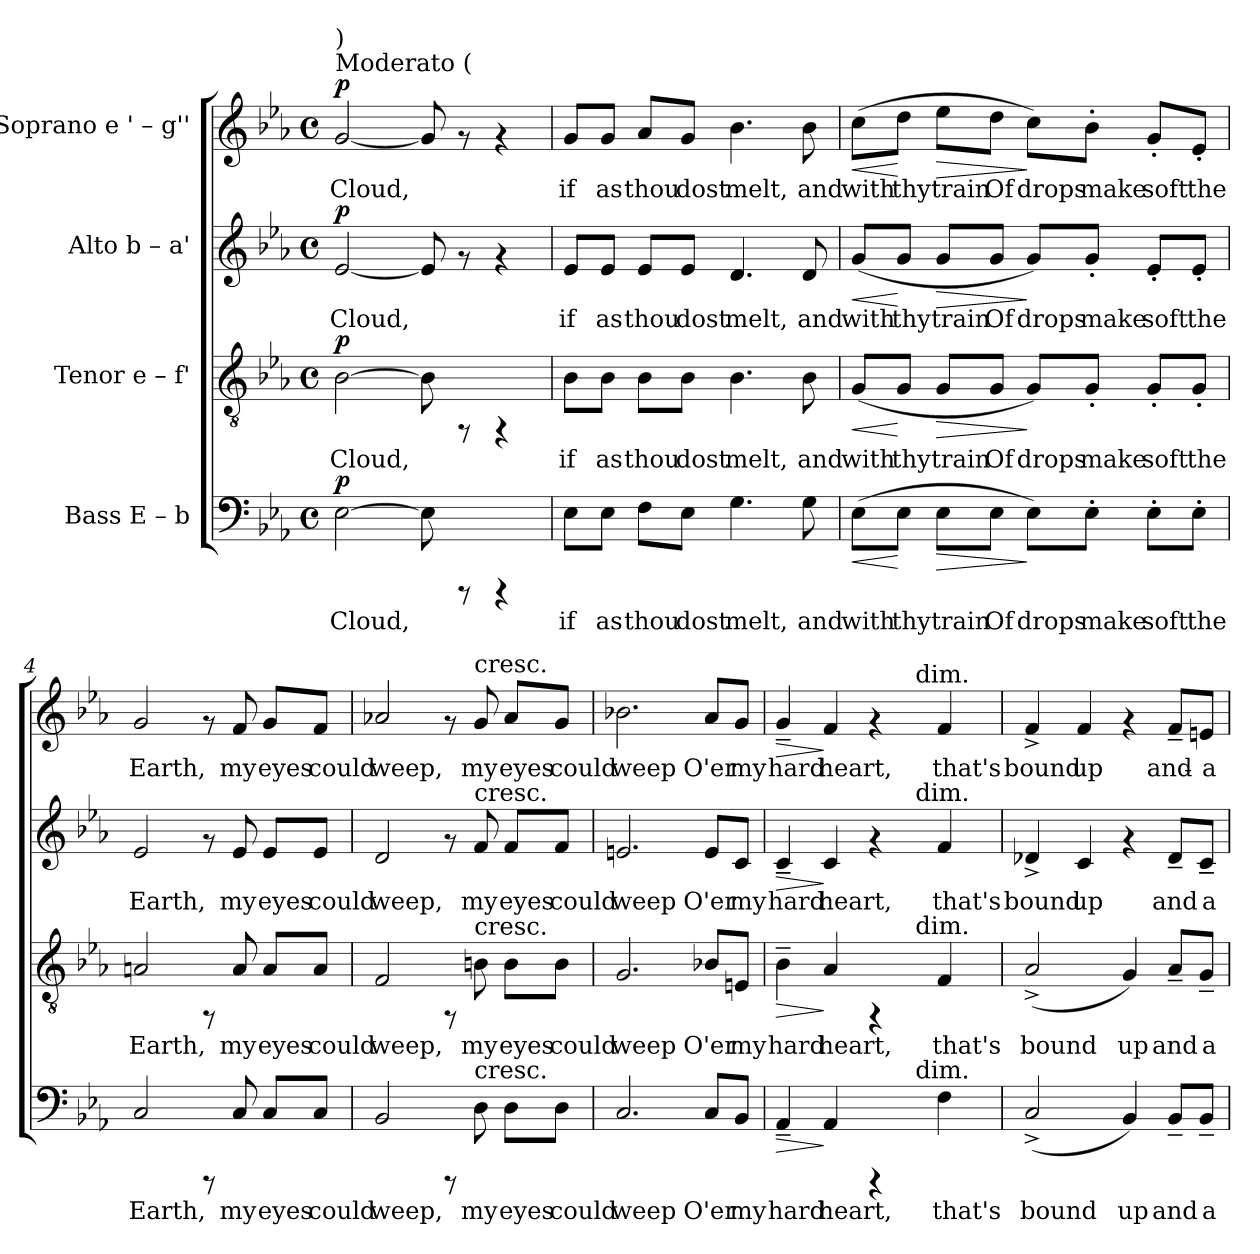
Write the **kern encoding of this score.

**kern	**text	**dynam	**kern	**text	**dynam	**kern	**text	**dynam	**kern	**text	**dynam
*part4	*part4	*part4	*part3	*part3	*part3	*part2	*part2	*part2	*part1	*part1	*part1
*staff4	*staff4	*staff4	*staff3	*staff3	*staff3	*staff2	*staff2	*staff2	*staff1	*staff1	*staff1
*I"Bass  E – b	*	*	*I"Tenor  e – f'	*	*	*I"Alto  b – a'	*	*	*I"Soprano  e ' – g''	*	*
!!LO:PB:g=z
*stria5	*	*	*stria5	*	*	*stria5	*	*	*stria5	*	*
*clefF4	*	*	*clefGv2	*	*	*clefG2	*	*	*clefG2	*	*
*k[b-e-a-]	*	*	*k[b-e-a-]	*	*	*k[b-e-a-]	*	*	*k[b-e-a-]	*	*
*E-:	*	*	*E-:	*	*	*E-:	*	*	*E-:	*	*
*M4/4	*	*	*M4/4	*	*	*M4/4	*	*	*M4/4	*	*
*met(c)	*	*	*met(c)	*	*	*met(c)	*	*	*met(c)	*	*
*MM60	*	*	*MM60	*	*	*MM60	*	*	*MM60	*	*
=1	=1	=1	=1	=1	=1	=1	=1	=1	=1	=1	=1
!	!	!	!	!	!	!	!	!	!LO:TX:a:t=Moderato (	!	!
!	!	!	!	!	!	!	!	!	!LO:TX:a:t=)	!	!
!	!LO:LY:b	!LO:DY:a	!	!LO:LY:b	!LO:DY:a	!	!LO:LY:b	!LO:DY:a	!	!LO:LY:b	!LO:DY:a
[>2E-\	Cloud,	p	[>2B-\	Cloud,	p	[<2e-/	Cloud,	p	[<2g/	Cloud,	p
!	!LO:LY:b	!	!	!LO:LY:b	!	!	!LO:LY:b	!	!	!LO:LY:b	!
8E-\]	.	.	8B-\]	.	.	8e-/]	.	.	8g/]	.	.
8rCCC	.	.	8rFF	.	.	8rf	.	.	8rf	.	.
4rCCC	.	.	4rFF	.	.	4rf	.	.	4rf	.	.
=2	=2	=2	=2	=2	=2	=2	=2	=2	=2	=2	=2
!	!LO:LY:b	!	!	!LO:LY:b	!	!	!LO:LY:b	!	!	!LO:LY:b	!
8E-\L	if	.	8B-\L	if	.	8e-/L	if	.	8g/L	if	.
!	!LO:LY:b	!	!	!LO:LY:b	!	!	!LO:LY:b	!	!	!LO:LY:b	!
8E-\J	as	.	8B-\J	as	.	8e-/J	as	.	8g/J	as	.
!	!LO:LY:b	!	!	!LO:LY:b	!	!	!LO:LY:b	!	!	!LO:LY:b	!
8F\L	thou	.	8B-\L	thou	.	8e-/L	thou	.	8a-/L	thou	.
!	!LO:LY:b	!	!	!LO:LY:b	!	!	!LO:LY:b	!	!	!LO:LY:b	!
8E-\J	dost	.	8B-\J	dost	.	8e-/J	dost	.	8g/J	dost	.
!	!LO:LY:b	!	!	!LO:LY:b	!	!	!LO:LY:b	!	!	!LO:LY:b	!
4.G\	melt,	.	4.B-\	melt,	.	4.d/	melt,	.	4.b-\	melt,	.
!	!LO:LY:b	!	!	!LO:LY:b	!	!	!LO:LY:b	!	!	!LO:LY:b	!
8G\	and	.	8B-\	and	.	8d/	and	.	8b-\	and	.
=3	=3	=3	=3	=3	=3	=3	=3	=3	=3	=3	=3
!	!LO:LY:b	!LO:HP:b	!	!LO:LY:b	!LO:HP:b	!	!LO:LY:b	!LO:HP:b	!	!LO:LY:b	!LO:HP:b
(>8E-\L	with	<	(<8G/L	with	<	(<8g/L	with	<	(>8cc\L	with	<
!	!LO:LY:b	!	!	!LO:LY:b	!	!	!LO:LY:b	!	!	!LO:LY:b	!
8E-\J	thy	[	8G/J	thy	[	8g/J	thy	[	8dd\J	thy	[
!	!LO:LY:b	!LO:HP:b	!	!LO:LY:b	!LO:HP:b	!	!LO:LY:b	!LO:HP:b	!	!LO:LY:b	!LO:HP:b
8E-\L	train	>	8G/L	train	>	8g/L	train	>	8ee-\L	train	>
!	!LO:LY:b	!	!	!LO:LY:b	!	!	!LO:LY:b	!	!	!LO:LY:b	!
8E-\J	Of	.	8G/J	Of	.	8g/J	Of	.	8dd\J	Of	.
!	!LO:LY:b	!	!	!LO:LY:b	!	!	!LO:LY:b	!	!	!LO:LY:b	!
8E-\L)	drops	]	8G/L)	drops	]	8g/L)	drops	]	8cc\L)	drops	]
!	!LO:LY:b	!	!	!LO:LY:b	!	!	!LO:LY:b	!	!	!LO:LY:b	!
8E-'>\J	make	.	8G'</J	make	.	8g'</J	make	.	8b-'>\J	make	.
!	!LO:LY:b	!	!	!LO:LY:b	!	!	!LO:LY:b	!	!	!LO:LY:b	!
8E-'>\L	soft	.	8G'</L	soft	.	8e-'</L	soft	.	8g'</L	soft	.
!	!LO:LY:b	!	!	!LO:LY:b	!	!	!LO:LY:b	!	!	!LO:LY:b	!
8E-'>\J	the	.	8G'</J	the	.	8e-'</J	the	.	8e-'</J	the	.
!!LO:LB:g=z
=4	=4	=4	=4	=4	=4	=4	=4	=4	=4	=4	=4
!	!LO:LY:b	!	!	!LO:LY:b	!	!	!LO:LY:b	!	!	!LO:LY:b	!
2C/	Earth,	.	2An/	Earth,	.	2e-/	Earth,	.	2g/	Earth,	.
8rCCC	.	.	8rFF	.	.	8rf	.	.	8rf	.	.
!	!LO:LY:b	!	!	!LO:LY:b	!	!	!LO:LY:b	!	!	!LO:LY:b	!
8C/	my	.	8A/	my	.	8e-/	my	.	8f/	my	.
!	!LO:LY:b	!	!	!LO:LY:b	!	!	!LO:LY:b	!	!	!LO:LY:b	!
8C/L	eyes	.	8A/L	eyes	.	8e-/L	eyes	.	8g/L	eyes	.
!	!LO:LY:b	!	!	!LO:LY:b	!	!	!LO:LY:b	!	!	!LO:LY:b	!
8C/J	could	.	8A/J	could	.	8e-/J	could	.	8f/J	could	.
=5	=5	=5	=5	=5	=5	=5	=5	=5	=5	=5	=5
!	!LO:LY:b	!	!	!LO:LY:b	!	!	!LO:LY:b	!	!	!LO:LY:b	!
2BB-/	weep,	.	2F/	weep,	.	2d/	weep,	.	2a-X/	weep,	.
8rCCC	.	.	8rFF	.	.	8rf	.	.	8rf	.	.
!	!	!	!	!	!	!	!	!	!LO:TX:a:t=cresc.	!	!
!	!	!	!	!	!	!LO:TX:a:t=cresc.	!	!	!	!	!
!	!	!	!LO:TX:a:t=cresc.	!	!	!	!	!	!	!	!
!LO:TX:a:t=cresc.	!	!	!	!	!	!	!	!	!	!	!
!	!LO:LY:b	!	!	!LO:LY:b	!	!	!LO:LY:b	!	!	!LO:LY:b	!
8D\	my	.	8Bn\	my	.	8f/	my	.	8g/	my	.
!	!LO:LY:b	!	!	!LO:LY:b	!	!	!LO:LY:b	!	!	!LO:LY:b	!
8D\L	eyes	.	8B\L	eyes	.	8f/L	eyes	.	8a-/L	eyes	.
!	!LO:LY:b	!	!	!LO:LY:b	!	!	!LO:LY:b	!	!	!LO:LY:b	!
8D\J	could	.	8B\J	could	.	8f/J	could	.	8g/J	could	.
=6	=6	=6	=6	=6	=6	=6	=6	=6	=6	=6	=6
!	!LO:LY:b	!	!	!LO:LY:b	!	!	!LO:LY:b	!	!	!LO:LY:b	!
2.C/	weep	.	2.G/	weep	.	2.en/	weep	.	2.b-X\	weep	.
!	!LO:LY:b	!	!	!LO:LY:b	!	!	!LO:LY:b	!	!	!LO:LY:b	!
8C/L	O'er	.	8B-X/L	O'er	.	8e/L	O'er	.	8a-/L	O'er	.
!	!LO:LY:b	!	!	!LO:LY:b	!	!	!LO:LY:b	!	!	!LO:LY:b	!
8BB-/J	my	.	8En/J	my	.	8c/J	my	.	8g/J	my	.
=7	=7	=7	=7	=7	=7	=7	=7	=7	=7	=7	=7
!	!	!	!	!	!	!	!	!	!LO:TX:a:t=ten.	!	!
!	!	!	!	!	!	!LO:TX:a:t=ten.	!	!	!	!	!
!	!	!	!LO:TX:a:t=ten.	!	!	!	!	!	!	!	!
!LO:TX:a:t=ten.	!	!	!	!	!	!	!	!	!	!	!
!	!LO:LY:b	!LO:HP:b	!	!LO:LY:b	!LO:HP:b	!	!LO:LY:b	!LO:HP:b	!	!LO:LY:b	!LO:HP:b
*^	*	*	*^	*	*	*^	*	*	*^	*	*
4AA-~</	2ryy	hard	>	4B-~>\	2ryy	hard	>	4c~</	2ryy	hard	>	4g~</	2ryy	hard	>
!	!	!LO:LY:b	!	!	!	!LO:LY:b	!	!	!	!LO:LY:b	!	!	!	!LO:LY:b	!
4AA-/	.	heart,	]	4A-/	.	heart,	]	4c/	.	heart,	]	4f/	.	heart,	]
4rCCC	8ryy	.	.	4rFF	8ryy	.	.	4rf	8ryy	.	.	4rf	8ryy	.	.
.	32.ryy	.	.	.	32.ryy	.	.	.	32.ryy	.	.	.	32.ryy	.	.
!	!	!	!	!	!	!	!	!	!	!	!	!	!LO:TX:a:t=dim.	!	!
!	!	!	!	!	!	!	!	!	!LO:TX:a:t=dim.	!	!	!	!	!	!
!	!	!	!	!	!LO:TX:a:t=dim.	!	!	!	!	!	!	!	!	!	!
!	!LO:TX:a:t=dim.	!	!	!	!	!	!	!	!	!	!	!	!	!	!
.	4ryy	.	.	.	4ryy	.	.	.	4ryy	.	.	.	4ryy	.	.
!	!	!LO:LY:b	!	!	!	!LO:LY:b	!	!	!	!LO:LY:b	!	!	!	!LO:LY:b	!
4F\	.	that's	.	4F/	.	that's	.	4f/	.	that's	.	4f/	.	that's	.
.	16ryy	.	.	.	16ryy	.	.	.	16ryy	.	.	.	16ryy	.	.
.	64ryy	.	.	.	64ryy	.	.	.	64ryy	.	.	.	64ryy	.	.
!!LO:PB:g=z
=8	=8	=8	=8	=8	=8	=8	=8	=8	=8	=8	=8	=8	=8	=8	=8
!	!	!	!	!	!	!	!	!	!	!	!	!LO:TX:a:B:t=poco rit.	!	!	!
!	!	!LO:LY:b	!	!	!	!LO:LY:b	!	!	!	!LO:LY:b	!	!	!	!LO:LY:b	!
*v	*v	*	*	*	*	*	*	*v	*v	*	*	*v	*v	*	*
*	*	*	*v	*v	*	*	*	*	*	*	*	*
(<2C^</	bound	.	(<2A-^</	bound	.	4d-X^</	bound	.	4f^</	bound	.
!	!	!	!	!	!	!	!LO:LY:b	!	!	!LO:LY:b	!
.	.	.	.	.	.	4c/	up	.	4f/	up	.
!	!LO:LY:b	!	!	!LO:LY:b	!	!	!	!	!	!	!
4BB-/)	up	.	4G/)	up	.	4rf	.	.	4rf	.	.
!	!LO:LY:b	!	!	!LO:LY:b	!	!	!LO:LY:b	!	!	!LO:LY:b	!
8BB-~</L	and	.	8A-~</L	and	.	8d-~</L	and	.	8f~</L	and-	.
!	!LO:LY:b	!	!	!LO:LY:b	!	!	!LO:LY:b	!	!	!LO:LY:b	!
8BB-~</J	a-	.	8G~</J	a	.	8c~</J	a	.	8en/J	-a	.
=	=	=	=	=	=	=	=	=	=	=	=
*-	*-	*-	*-	*-	*-	*-	*-	*-	*-	*-	*-
